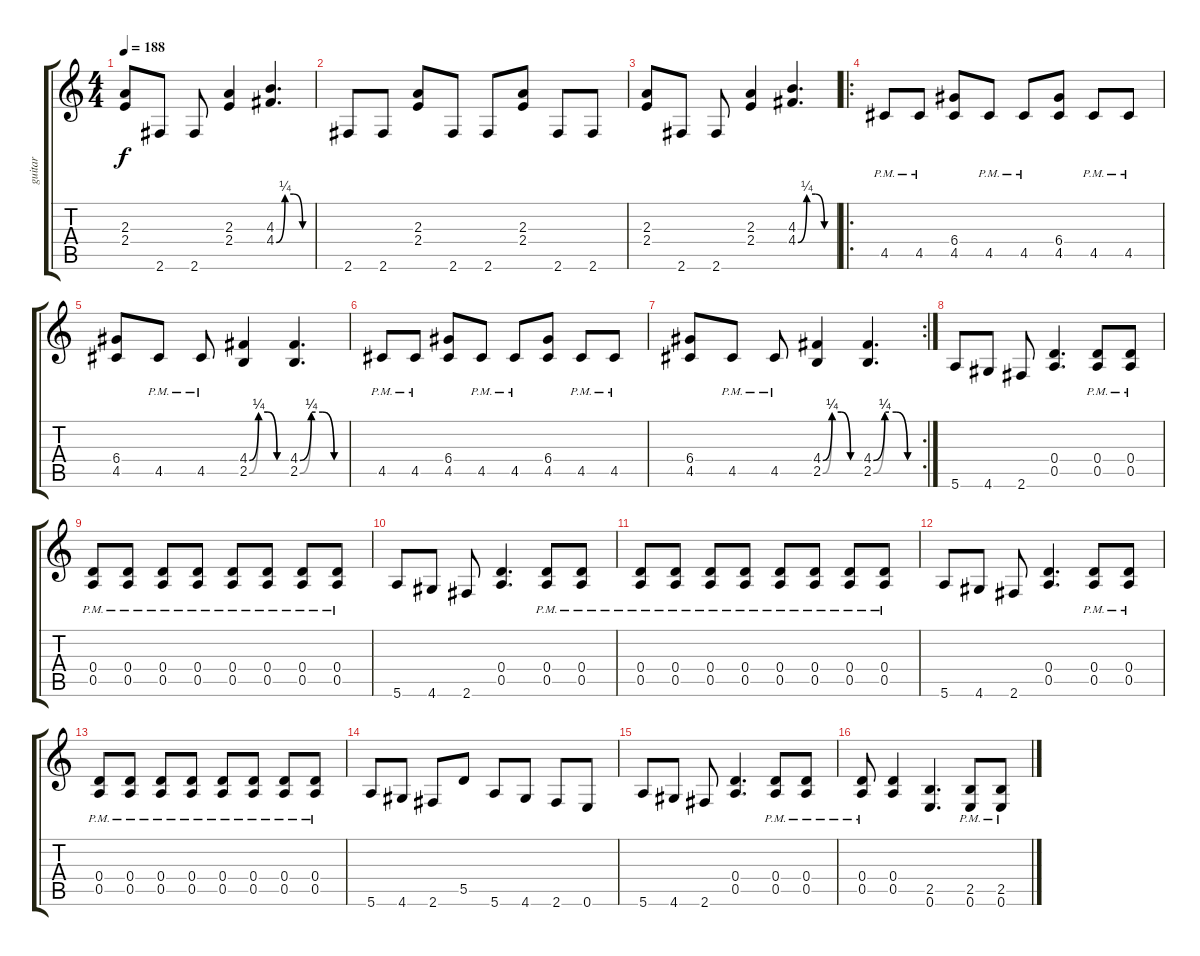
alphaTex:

\track ("guitar" "guitar") {instrument overdrivenguitar}
\staff {score tabs}
\tuning (E4 B3 G3 D3 A2 E2) {hide}
\ts (4 4)
\tempo 188
\clef g2
\ks c
(2.3 2.4).8{dy f} 2.6.8 2.6.8 (2.3 2.4).4 (4.3 4.4{be (custom 0 0 15 1 30 1 45 0 60 0)}).4{d} |
2.6.8 2.6.8 (2.3 2.4).8 2.6.8 2.6.8 (2.3 2.4).8 2.6.8 2.6.8 |
(2.3 2.4).8 2.6.8 2.6.8 (2.3 2.4).4 (4.3 4.4{be (custom 0 0 15 1 30 1 45 0 60 0)}).4{d} |
\ro
4.5{pm}.8 4.5{pm}.8 (6.4 4.5).8 4.5{pm}.8 4.5{pm}.8 (6.4 4.5).8 4.5{pm}.8 4.5{pm}.8 |
(6.4 4.5).8 4.5{pm}.8 4.5{pm}.8 (4.4{be (custom 0 0 15 1 30 1 45 0 60 0)} 2.5{be (custom 0 0 15 1 30 1 45 0 60 0)}).4 (4.4{be (custom 0 0 15 1 30 1 45 0 60 0)} 2.5{be (custom 0 0 15 1 30 1 45 0 60 0)}).4{d} |
4.5{pm}.8 4.5{pm}.8 (6.4 4.5).8 4.5{pm}.8 4.5{pm}.8 (6.4 4.5).8 4.5{pm}.8 4.5{pm}.8 |
\rc 2
(6.4 4.5).8 4.5{pm}.8 4.5{pm}.8 (4.4{be (custom 0 0 15 1 30 1 45 0 60 0)} 2.5{be (custom 0 0 15 1 30 1 45 0 60 0)}).4 (4.4{be (custom 0 0 15 1 30 1 45 0 60 0)} 2.5{be (custom 0 0 15 1 30 1 45 0 60 0)}).4{d} |
5.6.8 4.6.8 2.6.8 (0.4 0.5).4{d} (0.4{pm} 0.5{pm}).8 (0.4{pm} 0.5{pm}).8 |
(0.4{pm} 0.5{pm}).8 (0.4{pm} 0.5{pm}).8 (0.4{pm} 0.5{pm}).8 (0.4{pm} 0.5{pm}).8 (0.4{pm} 0.5{pm}).8 (0.4{pm} 0.5{pm}).8 (0.4{pm} 0.5{pm}).8 (0.4{pm} 0.5{pm}).8 |
5.6.8 4.6.8 2.6.8 (0.4 0.5).4{d} (0.4{pm} 0.5{pm}).8 (0.4{pm} 0.5{pm}).8 |
(0.4{pm} 0.5{pm}).8 (0.4{pm} 0.5{pm}).8 (0.4{pm} 0.5{pm}).8 (0.4{pm} 0.5{pm}).8 (0.4{pm} 0.5{pm}).8 (0.4{pm} 0.5{pm}).8 (0.4{pm} 0.5{pm}).8 (0.4{pm} 0.5{pm}).8 |
5.6.8 4.6.8 2.6.8 (0.4 0.5).4{d} (0.4{pm} 0.5{pm}).8 (0.4{pm} 0.5{pm}).8 |
(0.4{pm} 0.5{pm}).8 (0.4{pm} 0.5{pm}).8 (0.4{pm} 0.5{pm}).8 (0.4{pm} 0.5{pm}).8 (0.4{pm} 0.5{pm}).8 (0.4{pm} 0.5{pm}).8 (0.4{pm} 0.5{pm}).8 (0.4{pm} 0.5{pm}).8 |
5.6.8 4.6.8 2.6.8 5.5.8 5.6.8 4.6.8 2.6.8 0.6.8 |
5.6.8 4.6.8 2.6.8 (0.4 0.5).4{d} (0.4{pm} 0.5{pm}).8 (0.4{pm} 0.5{pm}).8 |
(0.4{pm} 0.5{pm}).8 (0.4 0.5).4 (2.5 0.6).4{d} (2.5{pm} 0.6).8 (2.5{pm} 0.6).8
